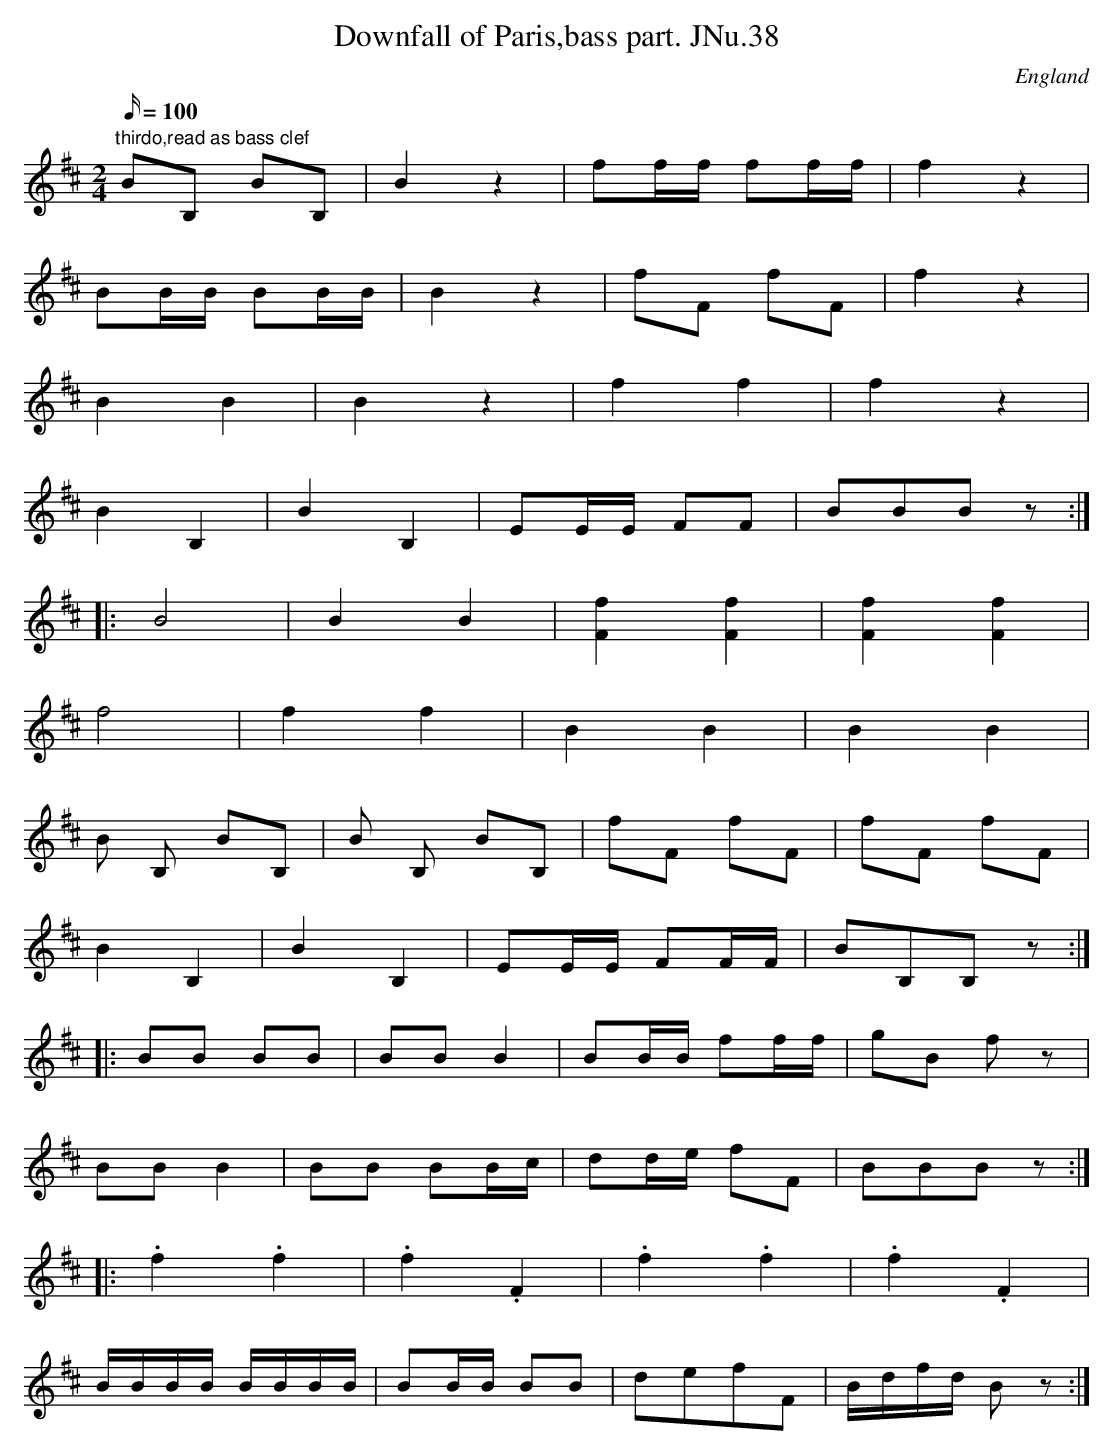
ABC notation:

X:1
T:Downfall of Paris,bass part. JNu.38
M:2/4
Q:100
O:England
K:D
"thirdo,read as bass clef"B2B,2 B2B,2|B4z4|f2ff f2ff|f4z4|!
B2BB B2BB|B4z4|f2F2 f2F2|f4z4|!
B4B4|B4z4|f4f4|f4z4|!
B4B,4|B4B,4|E2EE F2F2|B2B2B2z2::!
B8|B4B4|[F4f4][F4f4]|[F4f4][F4f4]|!
f8|f4f4|B4B4|B4B4|!
B2 B,2 B2B,2|B2 B,2 B2B,2|f2F2 f2F2|f2F2 f2F2|!
B4B,4|B4B,4|E2EE F2FF|B2B,2B,2z2::!
B2B2 B2B2|B2B2B4|B2BB f2ff|g2B2 f2z2|!
B2B2B4|B2B2 B2Bc|d2de f2F2|B2B2B2z2::!
.f4.f4|.f4.F4|.f4.f4|.f4.F4|!
BBBB BBBB|B2BB B2B2|d2e2f2F2|Bdfd B2z2:|]
